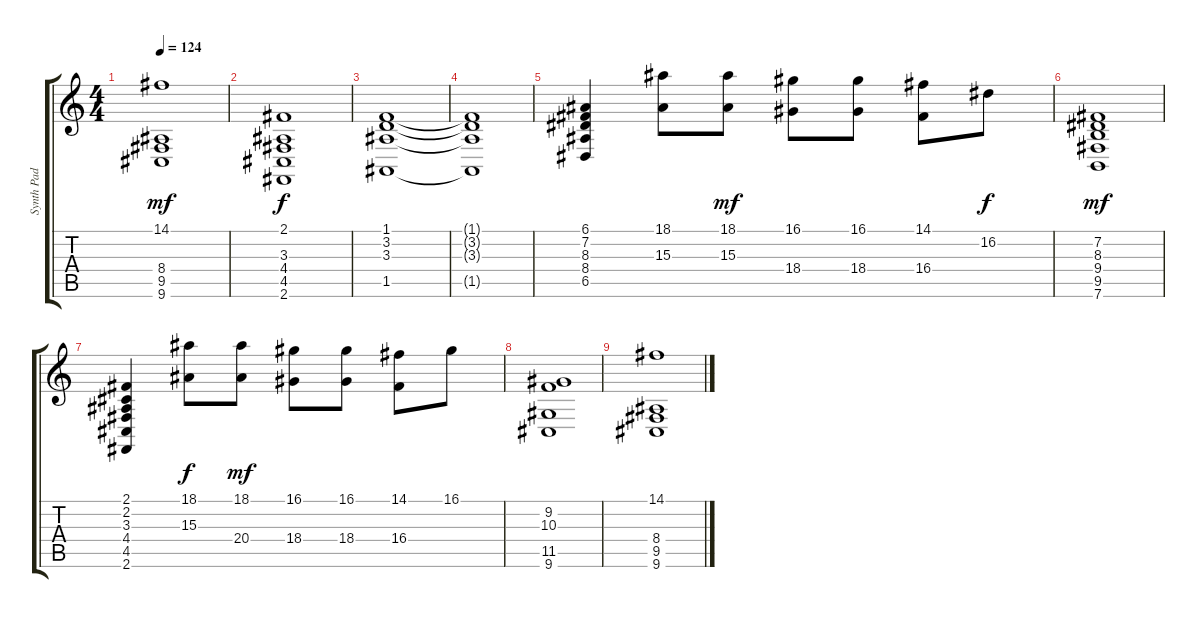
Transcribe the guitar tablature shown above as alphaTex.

\track ("Synth Pad Analog" "Synth Pad ") {instrument stringensemble1}
\staff {score tabs}
\tuning (E4 B3 G3 D3 A2 E2) {hide}
\ts (4 4)
\tempo 124
\clef g2
\ks c
(14.1 8.4 9.5 9.6).1{dy mf} |
(2.1 3.3 4.4 4.5 2.6).1{dy f} |
(1.1 3.2 3.3 1.5).1 |
(1.1{t} 3.2{t} 3.3{t} 1.5{t}).1 |
(6.1 7.2 8.3 8.4 6.5).4 (18.1 15.3).8 (18.1 15.3).8{dy mf} (16.1 18.4).8 (16.1 18.4).8 (14.1 16.4).8 16.2.8{dy f} |
(7.2 8.3 9.4 9.5 7.6).1{dy mf} |
(2.1 2.2 3.3 4.4 4.5 2.6).4 (18.1 15.3).8{dy f} (18.1 20.4).8{dy mf} (16.1 18.4).8 (16.1 18.4).8 (14.1 16.4).8 16.1.8 |
(9.2 10.3 11.5 9.6).1 |
(14.1 8.4 9.5 9.6).1
